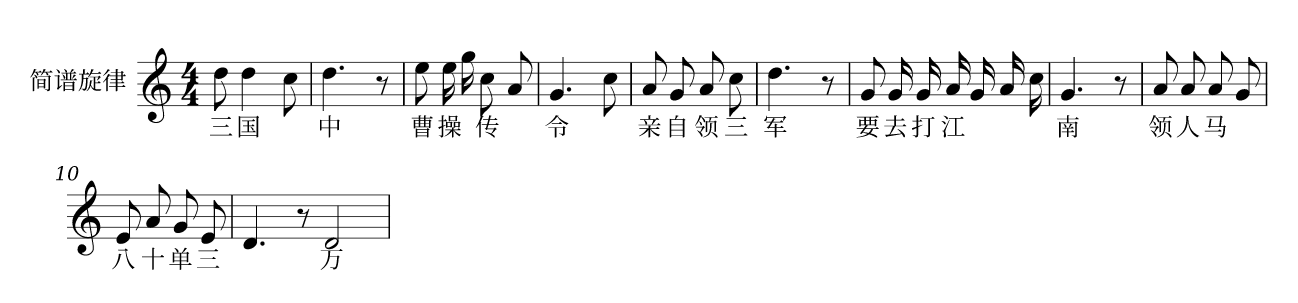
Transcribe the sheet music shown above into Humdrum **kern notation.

**kern	**text
*part1	*part1
*staff1	*staff1
*I"简谱旋律	*
*k[]	*
*M4/4	*
=1	=1
8dd	三
4dd	国
8cc	.
=2	=2
4.dd	中
8r	.
=3	=3
8ee	曹
16ee	操
16gg	.
8cc	传
8a	.
=4	=4
4.g	令
8cc	.
=5	=5
8a	亲
8g	自
8a	领
8cc	三
=6	=6
4.dd	军
8r	.
=7	=7
8g	要
16g	去
16g	打
16a	江
16g	.
16a	.
16cc	.
=8	=8
4.g	南
8r	.
=9	=9
8a	领
8a	人
8a	马
8g	.
=10	=10
8e	八
8a	十
8g	单
8e	三
=11	=11
4.d	.
8r	.
2d	万
=	=
*-	*-
